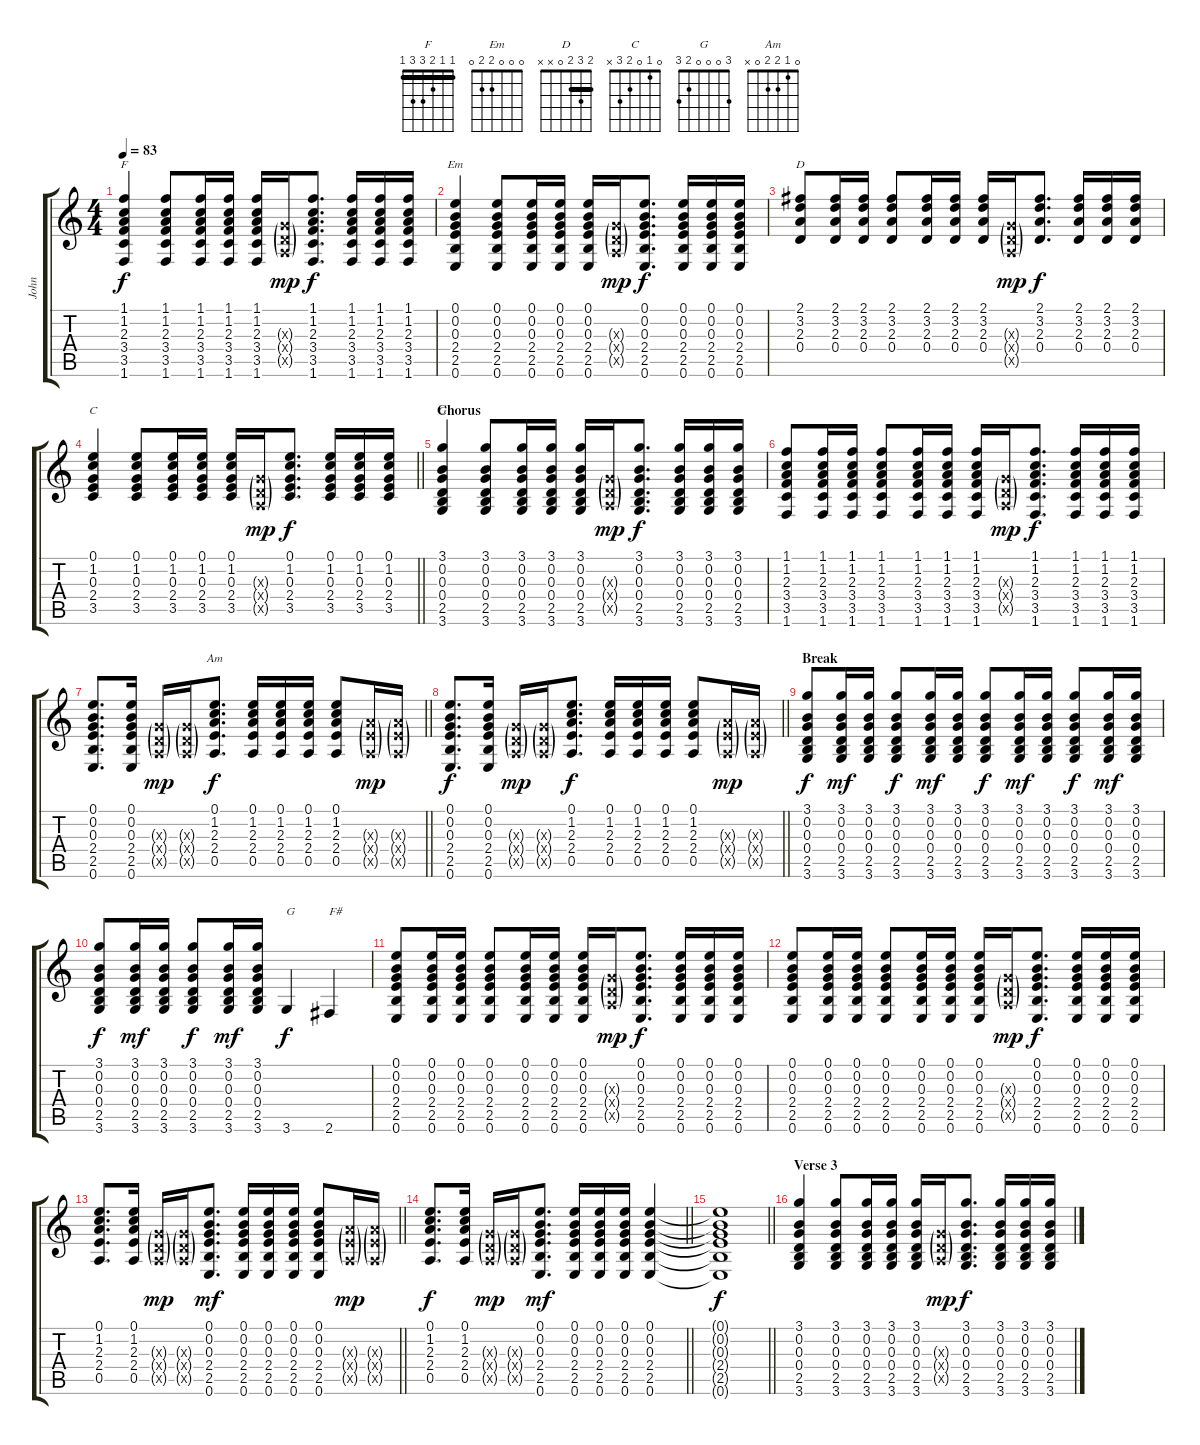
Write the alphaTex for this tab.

\track ("John" "John") {instrument acousticguitarsteel}
\staff {score tabs}
\tuning (E4 B3 G3 D3 A2 E2) {hide}
\chord ("F" 1 1 2 3 3 1) {barre 1}
\chord ("Em" 0 0 0 2 2 0)
\chord ("D" 2 3 2 0 x x) {barre 2}
\chord ("C" 0 1 0 2 3 x)
\chord ("G" 3 0 0 0 2 3)
\chord ("Am" 0 1 2 2 0 x)
\ts (4 4)
\tempo 83
\clef g2
\ks c
(1.1 1.2 2.3 3.4 3.5 1.6).4{ch "F" dy f} (1.1 1.2 2.3 3.4 3.5 1.6).8 (1.1 1.2 2.3 3.4 3.5 1.6).16 (1.1 1.2 2.3 3.4 3.5 1.6).16 (1.1 1.2 2.3 3.4 3.5 1.6).16 (0.3{g x} 0.4{g x} 0.5{g x}).16{dy mp} (1.1 1.2 2.3 3.4 3.5 1.6).8{d dy f} (1.1 1.2 2.3 3.4 3.5 1.6).16 (1.1 1.2 2.3 3.4 3.5 1.6).16 (1.1 1.2 2.3 3.4 3.5 1.6).16 |
(0.1 0.2 0.3 2.4 2.5 0.6).4{ch "Em"} (0.1 0.2 0.3 2.4 2.5 0.6).8 (0.1 0.2 0.3 2.4 2.5 0.6).16 (0.1 0.2 0.3 2.4 2.5 0.6).16 (0.1 0.2 0.3 2.4 2.5 0.6).16 (0.3{g x} 0.4{g x} 0.5{g x}).16{dy mp} (0.1 0.2 0.3 2.4 2.5 0.6).8{d dy f} (0.1 0.2 0.3 2.4 2.5 0.6).16 (0.1 0.2 0.3 2.4 2.5 0.6).16 (0.1 0.2 0.3 2.4 2.5 0.6).16 |
(2.1 3.2 2.3 0.4).8{ch "D"} (2.1 3.2 2.3 0.4).16 (2.1 3.2 2.3 0.4).16 (2.1 3.2 2.3 0.4).8 (2.1 3.2 2.3 0.4).16 (2.1 3.2 2.3 0.4).16 (2.1 3.2 2.3 0.4).16 (0.3{g x} 0.4{g x} 0.5{g x}).16{dy mp} (2.1 3.2 2.3 0.4).8{d dy f} (2.1 3.2 2.3 0.4).16 (2.1 3.2 2.3 0.4).16 (2.1 3.2 2.3 0.4).16 |
\barLineRight lightlight
(0.1 1.2 0.3 2.4 3.5).4{ch "C"} (0.1 1.2 0.3 2.4 3.5).8 (0.1 1.2 0.3 2.4 3.5).16 (0.1 1.2 0.3 2.4 3.5).16 (0.1 1.2 0.3 2.4 3.5).16 (0.3{g x} 0.4{g x} 0.5{g x}).16{dy mp} (0.1 1.2 0.3 2.4 3.5).8{d dy f} (0.1 1.2 0.3 2.4 3.5).16 (0.1 1.2 0.3 2.4 3.5).16 (0.1 1.2 0.3 2.4 3.5).16 |
\section ("" "Chorus")
(3.1 0.2 0.3 0.4 2.5 3.6).4{ch "G"} (3.1 0.2 0.3 0.4 2.5 3.6).8 (3.1 0.2 0.3 0.4 2.5 3.6).16 (3.1 0.2 0.3 0.4 2.5 3.6).16 (3.1 0.2 0.3 0.4 2.5 3.6).16 (0.3{g x} 0.4{g x} 0.5{g x}).16{dy mp} (3.1 0.2 0.3 0.4 2.5 3.6).8{d dy f} (3.1 0.2 0.3 0.4 2.5 3.6).16 (3.1 0.2 0.3 0.4 2.5 3.6).16 (3.1 0.2 0.3 0.4 2.5 3.6).16 |
(1.1 1.2 2.3 3.4 3.5 1.6).8 (1.1 1.2 2.3 3.4 3.5 1.6).16 (1.1 1.2 2.3 3.4 3.5 1.6).16 (1.1 1.2 2.3 3.4 3.5 1.6).8 (1.1 1.2 2.3 3.4 3.5 1.6).16 (1.1 1.2 2.3 3.4 3.5 1.6).16 (1.1 1.2 2.3 3.4 3.5 1.6).16 (0.3{g x} 0.4{g x} 0.5{g x}).16{dy mp} (1.1 1.2 2.3 3.4 3.5 1.6).8{d dy f} (1.1 1.2 2.3 3.4 3.5 1.6).16 (1.1 1.2 2.3 3.4 3.5 1.6).16 (1.1 1.2 2.3 3.4 3.5 1.6).16 |
\barLineRight lightlight
(0.1 0.2 0.3 2.4 2.5 0.6).8{d} (0.1 0.2 0.3 2.4 2.5 0.6).16 (0.3{g x} 0.4{g x} 0.5{g x}).16{dy mp} (0.3{g x} 0.4{g x} 0.5{g x}).16 (0.1 1.2 2.3 2.4 0.5).8{d ch "Am" dy f} (0.1 1.2 2.3 2.4 0.5).16 (0.1 1.2 2.3 2.4 0.5).16 (0.1 1.2 2.3 2.4 0.5).16 (0.1 1.2 2.3 2.4 0.5).8 (2.3{g x} 2.4{g x} 0.5{g x}).16{dy mp} (2.3{g x} 2.4{g x} 0.5{g x}).16 |
\barLineRight lightlight
(0.1 0.2 0.3 2.4 2.5 0.6).8{d dy f} (0.1 0.2 0.3 2.4 2.5 0.6).16 (0.3{g x} 0.4{g x} 0.5{g x}).16{dy mp} (0.3{g x} 0.4{g x} 0.5{g x}).16 (0.1 1.2 2.3 2.4 0.5).8{d dy f} (0.1 1.2 2.3 2.4 0.5).16 (0.1 1.2 2.3 2.4 0.5).16 (0.1 1.2 2.3 2.4 0.5).16 (0.1 1.2 2.3 2.4 0.5).8 (2.3{g x} 2.4{g x} 0.5{g x}).16{dy mp} (2.3{g x} 2.4{g x} 0.5{g x}).16 |
\section ("" "Break")
(3.1 0.2 0.3 0.4 2.5 3.6).8{dy f} (3.1 0.2 0.3 0.4 2.5 3.6).16{dy mf} (3.1 0.2 0.3 0.4 2.5 3.6).16 (3.1 0.2 0.3 0.4 2.5 3.6).8{dy f} (3.1 0.2 0.3 0.4 2.5 3.6).16{dy mf} (3.1 0.2 0.3 0.4 2.5 3.6).16 (3.1 0.2 0.3 0.4 2.5 3.6).8{dy f} (3.1 0.2 0.3 0.4 2.5 3.6).16{dy mf} (3.1 0.2 0.3 0.4 2.5 3.6).16 (3.1 0.2 0.3 0.4 2.5 3.6).8{dy f} (3.1 0.2 0.3 0.4 2.5 3.6).16{dy mf} (3.1 0.2 0.3 0.4 2.5 3.6).16 |
(3.1 0.2 0.3 0.4 2.5 3.6).8{dy f} (3.1 0.2 0.3 0.4 2.5 3.6).16{dy mf} (3.1 0.2 0.3 0.4 2.5 3.6).16 (3.1 0.2 0.3 0.4 2.5 3.6).8{dy f} (3.1 0.2 0.3 0.4 2.5 3.6).16{dy mf} (3.1 0.2 0.3 0.4 2.5 3.6).16 3.6.4{txt "G" dy f} 2.6.4{txt "F#"} |
(0.1 0.2 0.3 2.4 2.5 0.6).8 (0.1 0.2 0.3 2.4 2.5 0.6).16 (0.1 0.2 0.3 2.4 2.5 0.6).16 (0.1 0.2 0.3 2.4 2.5 0.6).8 (0.1 0.2 0.3 2.4 2.5 0.6).16 (0.1 0.2 0.3 2.4 2.5 0.6).16 (0.1 0.2 0.3 2.4 2.5 0.6).16 (0.3{g x} 0.4{g x} 0.5{g x}).16{dy mp} (0.1 0.2 0.3 2.4 2.5 0.6).8{d dy f} (0.1 0.2 0.3 2.4 2.5 0.6).16 (0.1 0.2 0.3 2.4 2.5 0.6).16 (0.1 0.2 0.3 2.4 2.5 0.6).16 |
(0.1 0.2 0.3 2.4 2.5 0.6).8 (0.1 0.2 0.3 2.4 2.5 0.6).16 (0.1 0.2 0.3 2.4 2.5 0.6).16 (0.1 0.2 0.3 2.4 2.5 0.6).8 (0.1 0.2 0.3 2.4 2.5 0.6).16 (0.1 0.2 0.3 2.4 2.5 0.6).16 (0.1 0.2 0.3 2.4 2.5 0.6).16 (0.3{g x} 0.4{g x} 0.5{g x}).16{dy mp} (0.1 0.2 0.3 2.4 2.5 0.6).8{d dy f} (0.1 0.2 0.3 2.4 2.5 0.6).16 (0.1 0.2 0.3 2.4 2.5 0.6).16 (0.1 0.2 0.3 2.4 2.5 0.6).16 |
\barLineRight lightlight
(0.1 1.2 2.3 2.4 0.5).8{d} (0.1 1.2 2.3 2.4 0.5).16 (0.3{g x} 0.4{g x} 0.5{g x}).16{dy mp} (0.3{g x} 0.4{g x} 0.5{g x}).16 (0.1 0.2 0.3 2.4 2.5 0.6).8{d dy mf} (0.1 0.2 0.3 2.4 2.5 0.6).16 (0.1 0.2 0.3 2.4 2.5 0.6).16 (0.1 0.2 0.3 2.4 2.5 0.6).16 (0.1 0.2 0.3 2.4 2.5 0.6).8 (2.3{g x} 2.4{g x} 0.5{g x}).16{dy mp} (2.3{g x} 2.4{g x} 0.5{g x}).16 |
\barLineRight lightlight
(0.1 1.2 2.3 2.4 0.5).8{d dy f} (0.1 1.2 2.3 2.4 0.5).16 (0.3{g x} 0.4{g x} 0.5{g x}).16{dy mp} (0.3{g x} 0.4{g x} 0.5{g x}).16 (0.1 0.2 0.3 2.4 2.5 0.6).8{d dy mf} (0.1 0.2 0.3 2.4 2.5 0.6).16 (0.1 0.2 0.3 2.4 2.5 0.6).16 (0.1 0.2 0.3 2.4 2.5 0.6).16 (0.1 0.2 0.3 2.4 2.5 0.6).4 |
\barLineRight lightlight
(0.1{t} 0.2{t} 0.3{t} 2.4{t} 2.5{t} 0.6{t}).1{dy f} |
\section ("" "Verse 3")
(3.1 0.2 0.3 0.4 2.5 3.6).4 (3.1 0.2 0.3 0.4 2.5 3.6).8 (3.1 0.2 0.3 0.4 2.5 3.6).16 (3.1 0.2 0.3 0.4 2.5 3.6).16 (3.1 0.2 0.3 0.4 2.5 3.6).16 (0.3{g x} 0.4{g x} 0.5{g x}).16{dy mp} (3.1 0.2 0.3 0.4 2.5 3.6).8{d dy f} (3.1 0.2 0.3 0.4 2.5 3.6).16 (3.1 0.2 0.3 0.4 2.5 3.6).16 (3.1 0.2 0.3 0.4 2.5 3.6).16
